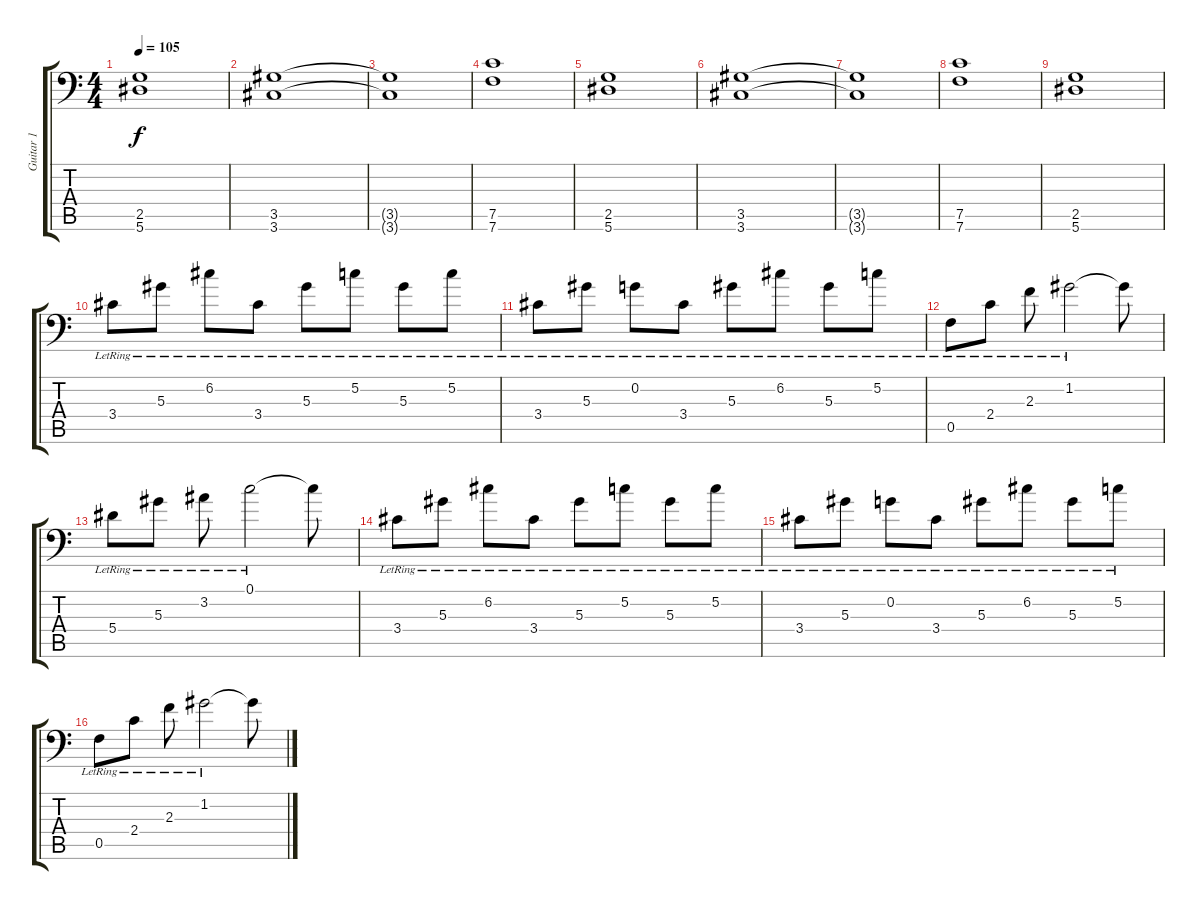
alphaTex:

\track ("Guitar 1" "Guitar 1") {instrument distortionguitar}
\staff {score tabs}
\tuning (C4 G3 Eb3 Bb2 F2 Bb1) {hide}
\ts (4 4)
\tempo 105
\clef f4
\ks c
(2.5 5.6).1{dy f} |
(3.5 3.6).1{instrument distortionguitar} |
(3.5{t} 3.6{t}).1 |
(7.5 7.6).1 |
(2.5 5.6).1 |
(3.5 3.6).1{instrument distortionguitar} |
(3.5{t} 3.6{t}).1 |
(7.5 7.6).1 |
(2.5 5.6).1 |
3.4{lr}.8{instrument electricguitarclean} 5.3{lr}.8 6.2{lr}.8 3.4{lr}.8 5.3{lr}.8 5.2{lr}.8 5.3{lr}.8 5.2{lr}.8 |
3.4{lr}.8{instrument electricguitarclean} 5.3{lr}.8 0.2{lr}.8 3.4{lr}.8 5.3{lr}.8 6.2{lr}.8 5.3{lr}.8 5.2{lr}.8 |
0.5{lr}.8{instrument electricguitarclean} 2.4{lr}.8 2.3{lr}.8 1.2{lr}.2 1.2{t}.8 |
5.4{lr}.8{instrument electricguitarclean} 5.3{lr}.8 3.2{lr}.8 0.1{lr}.2 0.1{t}.8 |
3.4{lr}.8{instrument electricguitarclean} 5.3{lr}.8 6.2{lr}.8 3.4{lr}.8 5.3{lr}.8 5.2{lr}.8 5.3{lr}.8 5.2{lr}.8 |
3.4{lr}.8{instrument electricguitarclean} 5.3{lr}.8 0.2{lr}.8 3.4{lr}.8 5.3{lr}.8 6.2{lr}.8 5.3{lr}.8 5.2{lr}.8 |
0.5{lr}.8{instrument electricguitarclean} 2.4{lr}.8 2.3{lr}.8 1.2{lr}.2 1.2{t}.8
